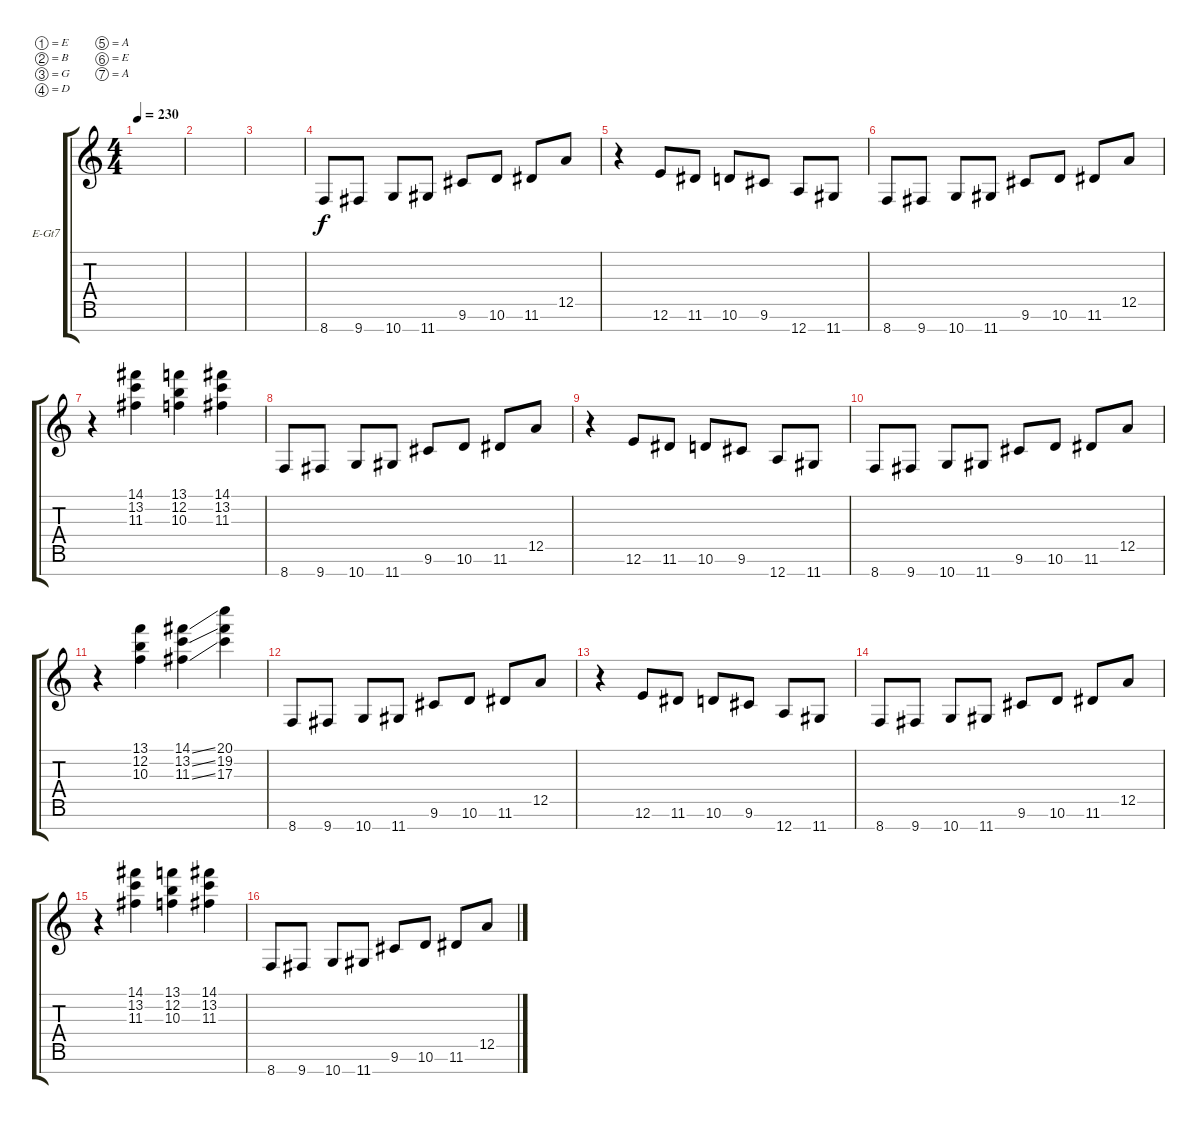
\defaultSystemsLayout 4
\bracketExtendMode groupsimilarinstruments
\firstSystemTrackNameOrientation horizontal
\otherSystemsTrackNameOrientation horizontal
\track ("Electric Guitar" "E-Gt7") {instrument distortionguitar}
\staff {score tabs}
\tuning (E4 B3 G3 D3 A2 E2 A1)
\ts (4 4)
\tempo 230
\clef g2
\ks c
|
|
|
8.7.8 9.7.8 10.7.8 11.7.8 9.6.8 10.6.8 11.6.8 12.5.8 |
r.4 12.6.8 11.6.8 10.6.8 9.6.8 12.7.8 11.7.8 |
8.7.8 9.7.8 10.7.8 11.7.8 9.6.8 10.6.8 11.6.8 12.5.8 |
r.4 (11.3 13.2 14.1).4 (10.3 12.2 13.1).4 (11.3 13.2 14.1).4 |
8.7.8 9.7.8 10.7.8 11.7.8 9.6.8 10.6.8 11.6.8 12.5.8 |
r.4 12.6.8 11.6.8 10.6.8 9.6.8 12.7.8 11.7.8 |
8.7.8 9.7.8 10.7.8 11.7.8 9.6.8 10.6.8 11.6.8 12.5.8 |
r.4 (10.3 12.2 13.1).4 (11.3{ss} 13.2{ss} 14.1{ss}).4 (17.3 19.2 20.1).4 |
8.7.8 9.7.8 10.7.8 11.7.8 9.6.8 10.6.8 11.6.8 12.5.8 |
r.4 12.6.8 11.6.8 10.6.8 9.6.8 12.7.8 11.7.8 |
8.7.8 9.7.8 10.7.8 11.7.8 9.6.8 10.6.8 11.6.8 12.5.8 |
r.4 (11.3 13.2 14.1).4 (10.3 12.2 13.1).4 (11.3 13.2 14.1).4 |
8.7.8 9.7.8 10.7.8 11.7.8 9.6.8 10.6.8 11.6.8 12.5.8
